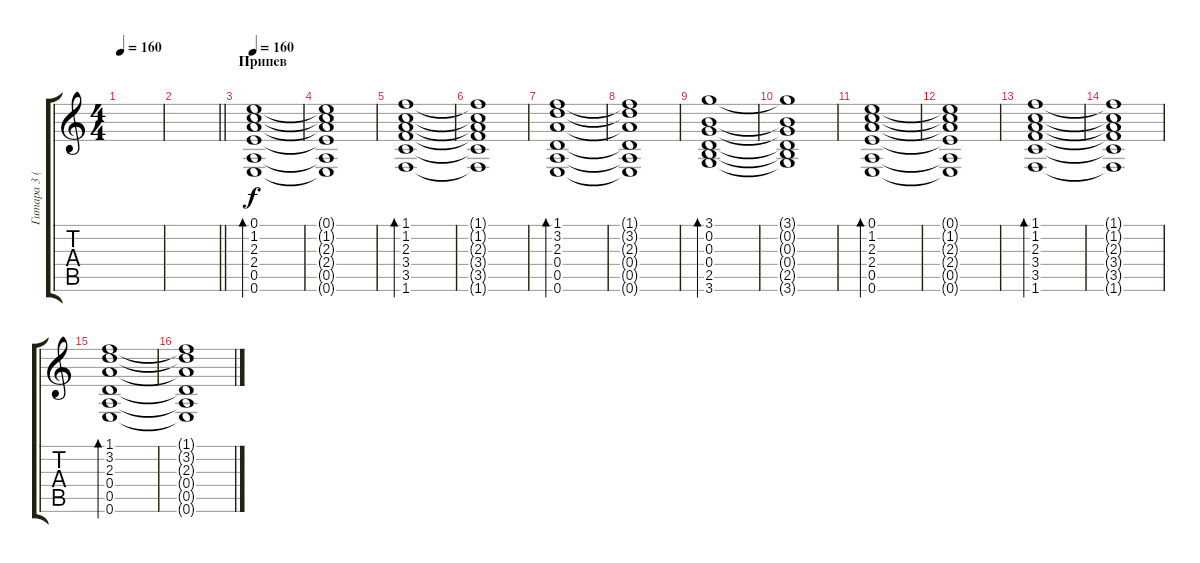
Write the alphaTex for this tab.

\track ("Гитара 3 (акустика)" "Гитара 3 (") {instrument acousticguitarsteel}
\staff {score tabs}
\tuning (E4 B3 G3 D3 A2 E2) {hide}
\ts (4 4)
\tempo 160
\clef g2
\ks c
|
\barLineRight lightlight
|
\section ("" "Припев")
\tempo 160
(0.1 1.2 2.3 2.4 0.5 0.6).1{bd 60} |
(0.1{t} 1.2{t} 2.3{t} 2.4{t} 0.5{t} 0.6{t}).1 |
(1.1 1.2 2.3 3.4 3.5 1.6).1{bd 60} |
(1.1{t} 1.2{t} 2.3{t} 3.4{t} 3.5{t} 1.6{t}).1 |
(1.1 3.2 2.3 0.4 0.5 0.6).1{bd 60} |
(1.1{t} 3.2{t} 2.3{t} 0.4{t} 0.5{t} 0.6{t}).1 |
(3.1 0.2 0.3 0.4 2.5 3.6).1{bd 60} |
(3.1{t} 0.2{t} 0.3{t} 0.4{t} 2.5{t} 3.6{t}).1 |
(0.1 1.2 2.3 2.4 0.5 0.6).1{bd 60} |
(0.1{t} 1.2{t} 2.3{t} 2.4{t} 0.5{t} 0.6{t}).1 |
(1.1 1.2 2.3 3.4 3.5 1.6).1{bd 60} |
(1.1{t} 1.2{t} 2.3{t} 3.4{t} 3.5{t} 1.6{t}).1 |
(1.1 3.2 2.3 0.4 0.5 0.6).1{bd 60} |
(1.1{t} 3.2{t} 2.3{t} 0.4{t} 0.5{t} 0.6{t}).1
